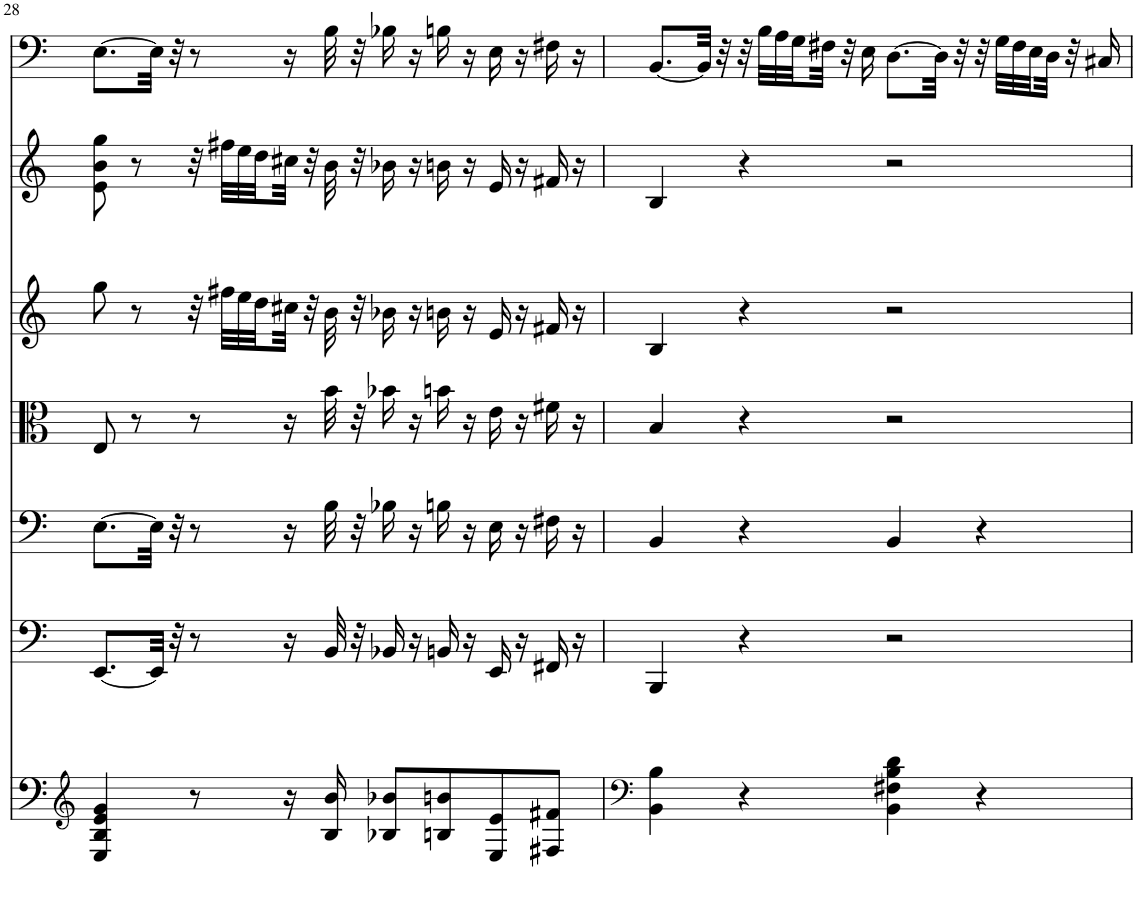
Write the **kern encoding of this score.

**kern	**kern	**kern	**kern	**kern	**kern	**kern
*part7	*part6	*part5	*part4	*part3	*part2	*part1
*staff7	*staff6	*staff5	*staff4	*staff3	*staff2	*staff1
*I"Continuo	*I"Contrabass	*I"Violoncello	*I"Viola	*I"Violin II	*I"Violin I	*I"Bassoon
*	*I'Cb	*	*	*	*	*I'Bsn
!!LO:PB:g=z
*clefG2	*clefF4	*clefF4	*clefC3	*clefG2	*clefG2	*clefF4
*	*Trd7c12	*	*	*	*	*
*k[]	*k[]	*k[]	*k[]	*k[]	*k[]	*k[]
*M4/4	*M4/4	*M4/4	*M4/4	*M4/4	*M4/4	*M4/4
=28	=28	=28	=28	=28	=28	=28
4E/ 4B/ 4e/ 4g/	[8.EE/L	[8.E\L	8E/	8gg\	8e\ 8b\ 8gg\	[8.E\L
.	.	.	8r	8r	8r	.
.	32EE/Jkk]	32E\Jkk]	.	.	.	32E\Jkk]
.	32r	32r	.	.	.	32r
8r	8r	8r	8r	32r	32r	8r
.	.	.	.	32ff#X\LLL	32ff#X\LLL	.
.	.	.	.	32ee\	32ee\	.
.	.	.	.	32dd\	32dd\	.
16r	16r	16r	16r	32cc#X\JJJ	32cc#X\JJJ	16r
.	.	.	.	32r	32r	.
16B/ 16b/	32BB/	32B\	32b\	32b\	32b\	32B\
.	32r	32r	32r	32r	32r	32r
8B-X/ 8b-X/L	16BB-X/	16B-X\	16b-X\	16b-X\	16b-X\	16B-X\
.	16r	16r	16r	16r	16r	16r
8Bn/ 8bn/	16BBn/	16Bn\	16bn\	16bn\	16bn\	16Bn\
.	16r	16r	16r	16r	16r	16r
8E/ 8e/	16EE/	16E\	16e\	16e/	16e/	16E\
.	16r	16r	16r	16r	16r	16r
8F#X/ 8f#X/J	16FF#X/	16F#X\	16f#X\	16f#X/	16f#X/	16F#X\
.	16r	16r	16r	16r	16r	16r
=29	=29	=29	=29	=29	=29	=29
*clefF4	*	*	*	*	*	*
4BB\ 4B\	4BBB/	4BB/	4B/	4B/	4B/	[8.BB/L
.	.	.	.	.	.	32BB/Jkk]
.	.	.	.	.	.	32r
4r	4r	4r	4r	4r	4r	32r
.	.	.	.	.	.	32B\LLL
.	.	.	.	.	.	32A\
.	.	.	.	.	.	32G\
.	.	.	.	.	.	32F#X\JJJ
.	.	.	.	.	.	32r
.	.	.	.	.	.	16E\
4BB\ 4F#X\ 4B\ 4d\	2r	4BB/	2r	2r	2r	[8.D\L
.	.	.	.	.	.	32D\Jkk]
.	.	.	.	.	.	32r
4r	.	4r	.	.	.	32r
.	.	.	.	.	.	32G\LLL
.	.	.	.	.	.	32F#\
.	.	.	.	.	.	32E\
.	.	.	.	.	.	32D\JJJ
.	.	.	.	.	.	32r
.	.	.	.	.	.	16C#X/
=	=	=	=	=	=	=
*-	*-	*-	*-	*-	*-	*-
